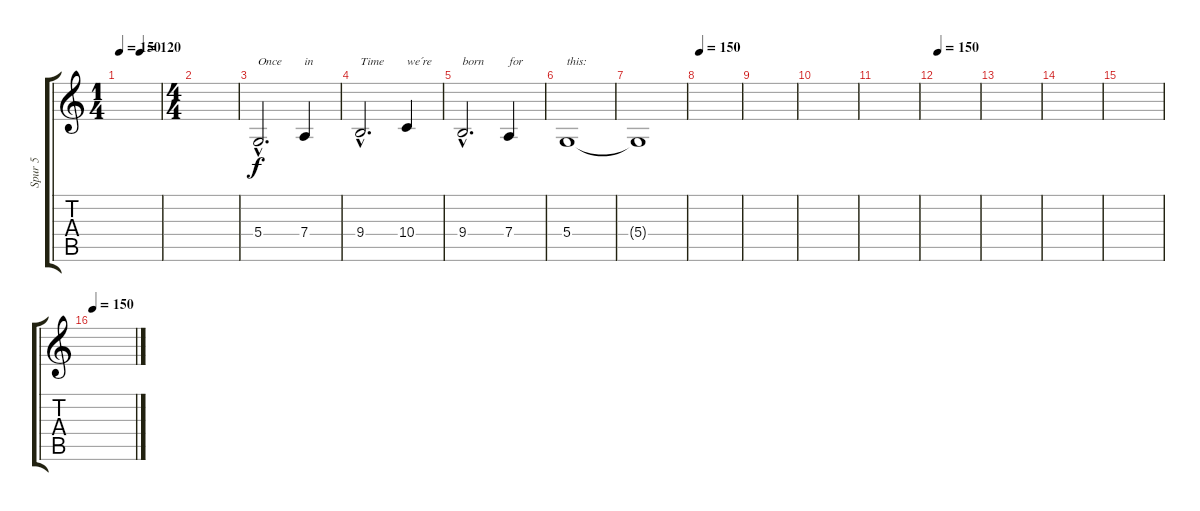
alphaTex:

\track ("Spur 5" "Spur 5") {instrument lead6voice}
\staff {score tabs}
\tuning (E4 B3 G3 D3 A2 E2) {hide}
\ts (1 4)
\tempo 150
\tempo (120 0.5)
\tempo 150
\clef g2
\ks c
|
\ts (4 4)
|
5.4{hac}.2{d txt "Once"} 7.4.4{txt "in"} |
9.4{hac}.2{d txt "Time"} 10.4.4{txt "we´re"} |
9.4{hac}.2{d txt "born"} 7.4.4{txt "for"} |
5.4.1{txt "this:"} |
5.4{t}.1 |
\tempo 150
|
|
|
|
\tempo 150
|
|
|
|
\tempo 150
